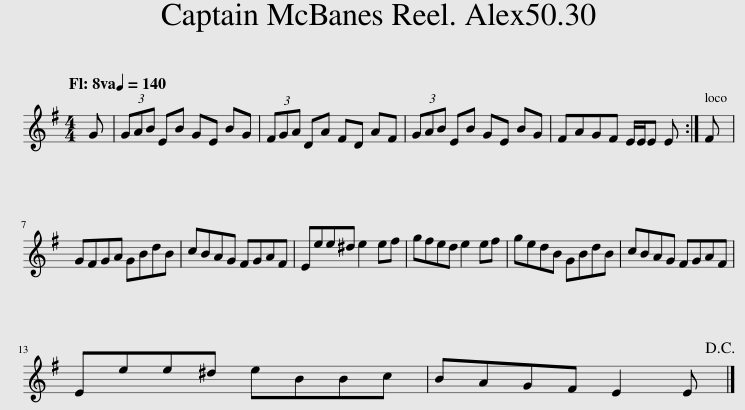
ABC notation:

X:1
L:1/8
Q:1/4=140
M:4/4
I:linebreak $
K:Emin
V:1 treble
V:1
 G | (3GAB EB GE BG | (3FGA DA FD AF | (3GAB EB GE BG | FAGF E/E/E E :| %5
 F |$ GFGA GBdB | cBAG FGAF | Eee^d e2 ef | gfed e2 ef | %10
 gedB GBdB | cBAG FGAF |$ Eee^d eBBc | BAGF E2 E!D.C.! |] %14
